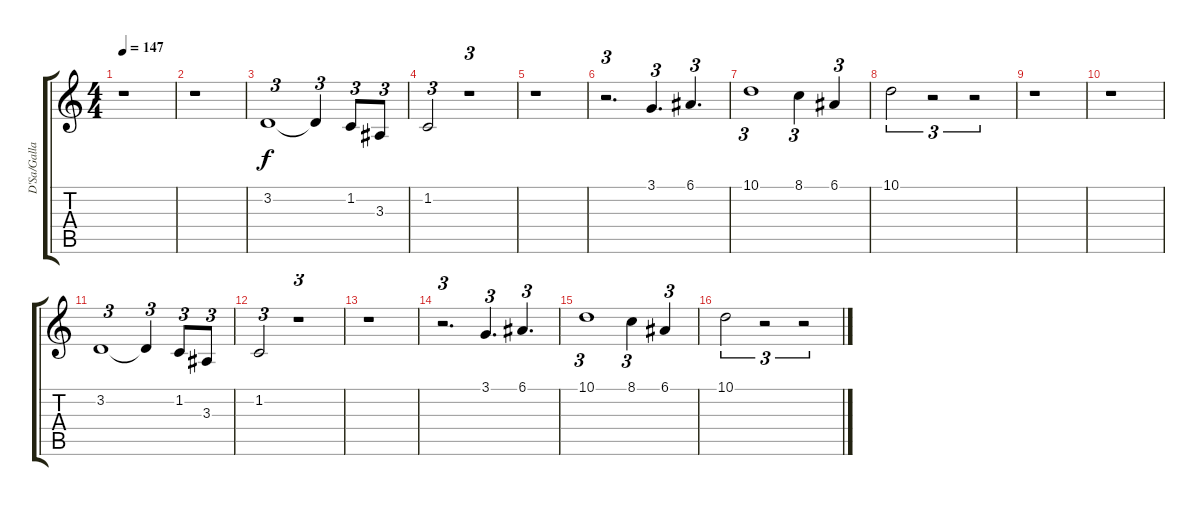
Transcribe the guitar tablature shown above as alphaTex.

\track ("D'Sa/Gallant (Vocals)" "D'Sa/Galla") {instrument lead1square}
\staff {score tabs}
\tuning (E4 B3 G3 D3 A2 D2) {hide}
\ts (4 4)
\tempo 147
\clef g2
\ks c
r.1{dy f} |
r.1 |
3.2.1{tu (3 2)} 3.2{t}.4{tu (3 2)} 1.2.8{tu (3 2)} 3.3.8{tu (3 2)} |
1.2.2{tu (3 2)} r.1{tu (3 2)} |
r.1 |
r.2{d tu (3 2)} 3.1.4{d tu (3 2)} 6.1.4{d tu (3 2)} |
10.1.1{tu (3 2)} 8.1.4{tu (3 2)} 6.1.4{tu (3 2)} |
10.1.2{tu (3 2)} r.2{tu (3 2)} r.2{tu (3 2)} |
r.1 |
r.1 |
3.2.1{tu (3 2)} 3.2{t}.4{tu (3 2)} 1.2.8{tu (3 2)} 3.3.8{tu (3 2)} |
1.2.2{tu (3 2)} r.1{tu (3 2)} |
r.1 |
r.2{d tu (3 2)} 3.1.4{d tu (3 2)} 6.1.4{d tu (3 2)} |
10.1.1{tu (3 2)} 8.1.4{tu (3 2)} 6.1.4{tu (3 2)} |
10.1.2{tu (3 2)} r.2{tu (3 2)} r.2{tu (3 2)}
